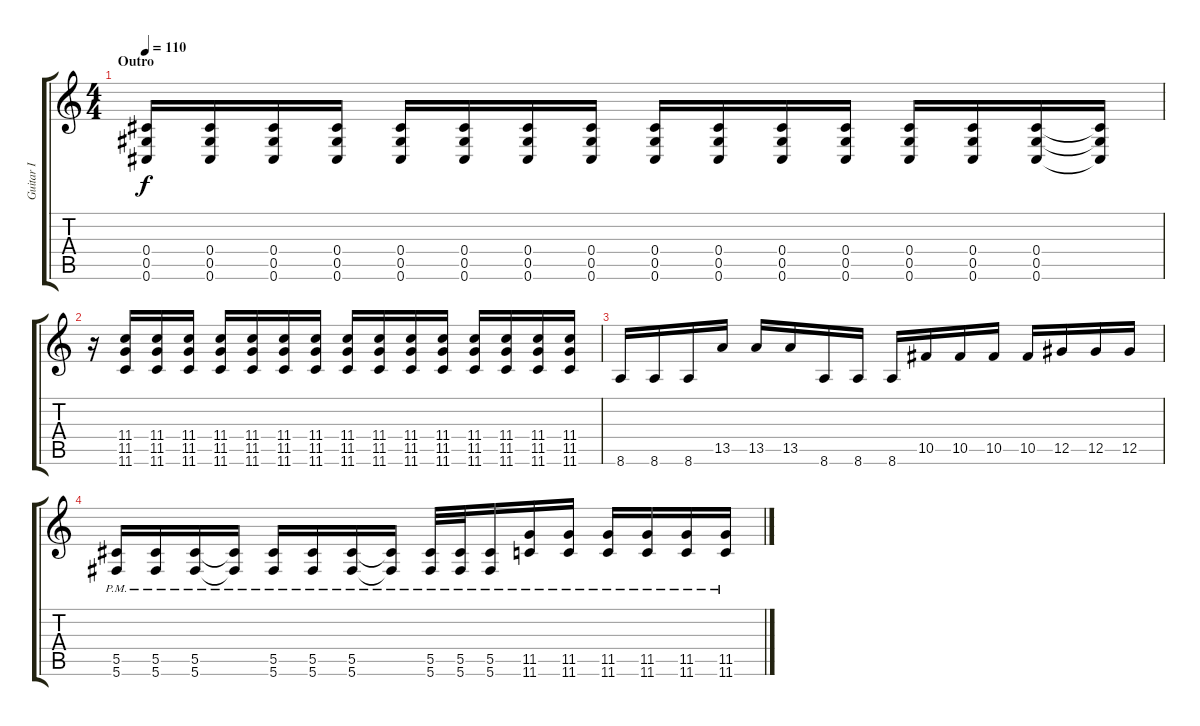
\track ("Guitar I" "Guitar I") {instrument distortionguitar}
\staff {score tabs}
\tuning (Eb4 Bb3 Gb3 Db3 Ab2 Db2) {hide}
\ts (4 4)
\section ("" "Outro")
\tempo 110
\clef g2
\ks c
(0.4 0.5 0.6).16{dy f} (0.4 0.5 0.6).16 (0.4 0.5 0.6).16 (0.4 0.5 0.6).16 (0.4 0.5 0.6).16 (0.4 0.5 0.6).16 (0.4 0.5 0.6).16 (0.4 0.5 0.6).16 (0.4 0.5 0.6).16 (0.4 0.5 0.6).16 (0.4 0.5 0.6).16 (0.4 0.5 0.6).16 (0.4 0.5 0.6).16 (0.4 0.5 0.6).16 (0.4 0.5 0.6).16 (0.4{t} 0.5{t} 0.6{t}).16 |
r.16 (11.4 11.5 11.6).16 (11.4 11.5 11.6).16 (11.4 11.5 11.6).16 (11.4 11.5 11.6).16 (11.4 11.5 11.6).16 (11.4 11.5 11.6).16 (11.4 11.5 11.6).16 (11.4 11.5 11.6).16 (11.4 11.5 11.6).16 (11.4 11.5 11.6).16 (11.4 11.5 11.6).16 (11.4 11.5 11.6).16 (11.4 11.5 11.6).16 (11.4 11.5 11.6).16 (11.4 11.5 11.6).16 |
8.6.16 8.6.16 8.6.16 13.5.16 13.5.16 13.5.16 8.6.16 8.6.16 8.6.16 10.5.16 10.5.16 10.5.16 10.5.16 12.5.16 12.5.16 12.5.16 |
(5.5{pm} 5.6{pm}).16 (5.5{pm} 5.6{pm}).16 (5.5{pm} 5.6{pm}).16 (5.5{pm t} 5.6{pm t}).16 (5.5{pm} 5.6{pm}).16 (5.5{pm} 5.6{pm}).16 (5.5{pm} 5.6{pm}).16 (5.5{pm t} 5.6{pm t}).16 (5.5{pm} 5.6{pm}).32 (5.5{pm} 5.6{pm}).32 (5.5{pm} 5.6{pm}).16 (11.5{pm} 11.6{pm}).16 (11.5{pm} 11.6{pm}).16 (11.5{pm} 11.6{pm}).16 (11.5{pm} 11.6{pm}).16 (11.5{pm} 11.6{pm}).16 (11.5{pm} 11.6{pm}).16
